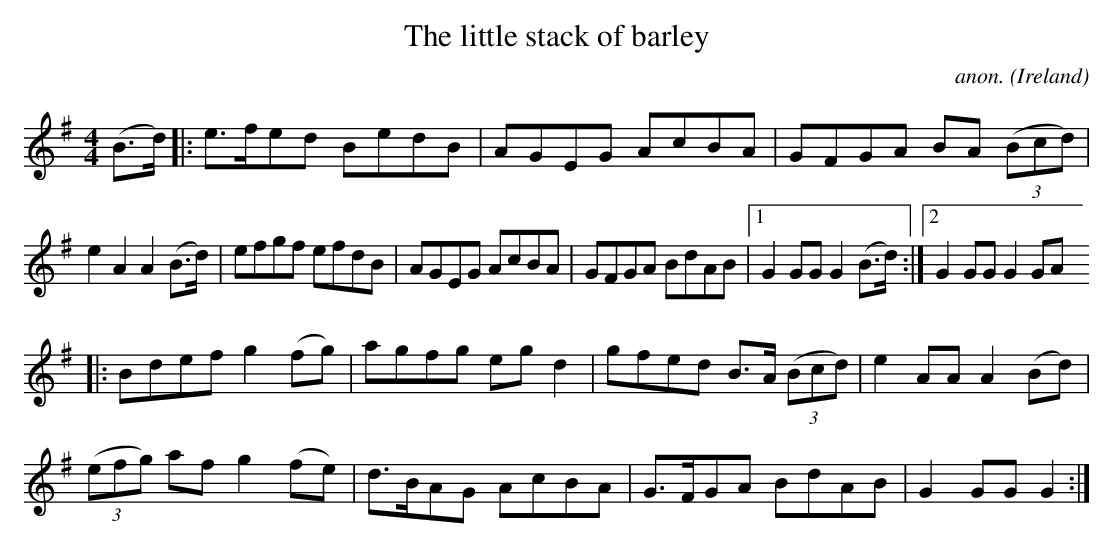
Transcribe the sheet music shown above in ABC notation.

X:1
T: The little stack of barley
C: anon.
O: Ireland
M:4/4
L: 1/8
K: G
(B>d) \
|: e>fed BedB|AGEG AcBA|GFGA BA (3(Bcd)|
e2A2 A2(B>d)|efgf efdB|AGEG AcBA|GFGA BdAB |1 G2 GG G2 (B>d) :|2 G2 GG G2 GA
|: Bdef g2(fg)|agfg egd2|gfed B>A (3(Bcd)|e2AA A2(Bd)|
(3(efg) af g2(fe)|d>BAG AcBA|G>FGA BdAB|G2GG G2:|
